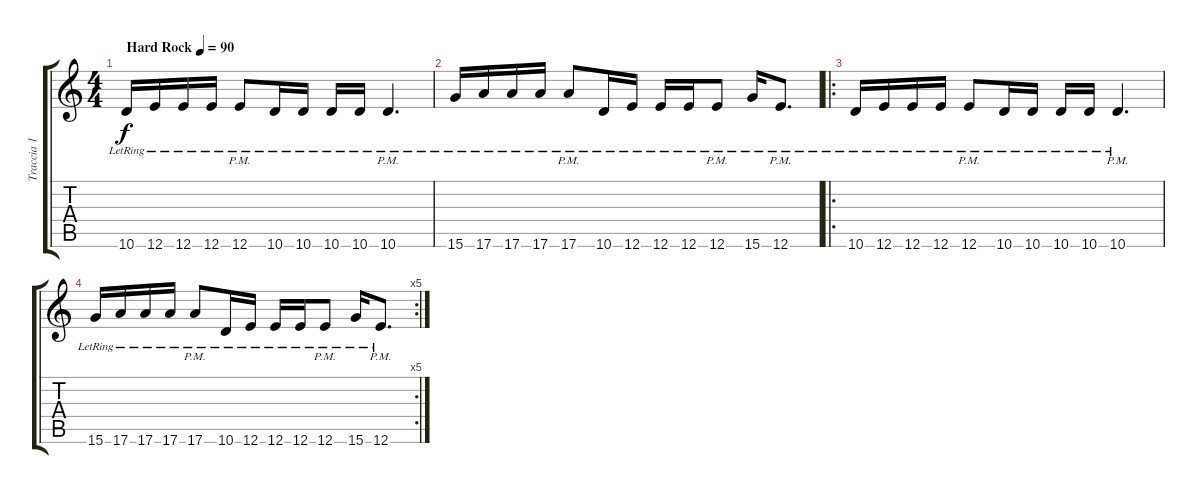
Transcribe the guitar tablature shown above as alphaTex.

\track ("Traccia 1" "Traccia 1") {instrument distortionguitar}
\staff {score tabs}
\tuning (E4 B3 G3 D3 A2 E2) {hide}
\ts (4 4)
\tempo (90 "Hard Rock")
\clef g2
\ks c
10.6{lr}.16{dy f instrument distortionguitar} 12.6{lr}.16 12.6{lr}.16 12.6{lr}.16 12.6{pm lr}.8 10.6{lr}.16 10.6{lr}.16 10.6{lr}.16 10.6{lr}.16 10.6{pm lr}.4{d} |
15.6{lr}.16 17.6{lr}.16 17.6{lr}.16 17.6{lr}.16 17.6{pm lr}.8 10.6{lr}.16 12.6{lr}.16 12.6{lr}.16 12.6{lr}.16 12.6{pm lr}.8 15.6{lr}.16 12.6{pm lr}.8{d} |
\ro
10.6{lr}.16 12.6{lr}.16 12.6{lr}.16 12.6{lr}.16 12.6{pm lr}.8 10.6{lr}.16 10.6{lr}.16 10.6{lr}.16 10.6{lr}.16 10.6{pm lr}.4{d} |
\rc 5
15.6{lr}.16 17.6{lr}.16 17.6{lr}.16 17.6{lr}.16 17.6{pm lr}.8 10.6{lr}.16 12.6{lr}.16 12.6{lr}.16 12.6{lr}.16 12.6{pm lr}.8 15.6{lr}.16 12.6{pm lr}.8{d}
